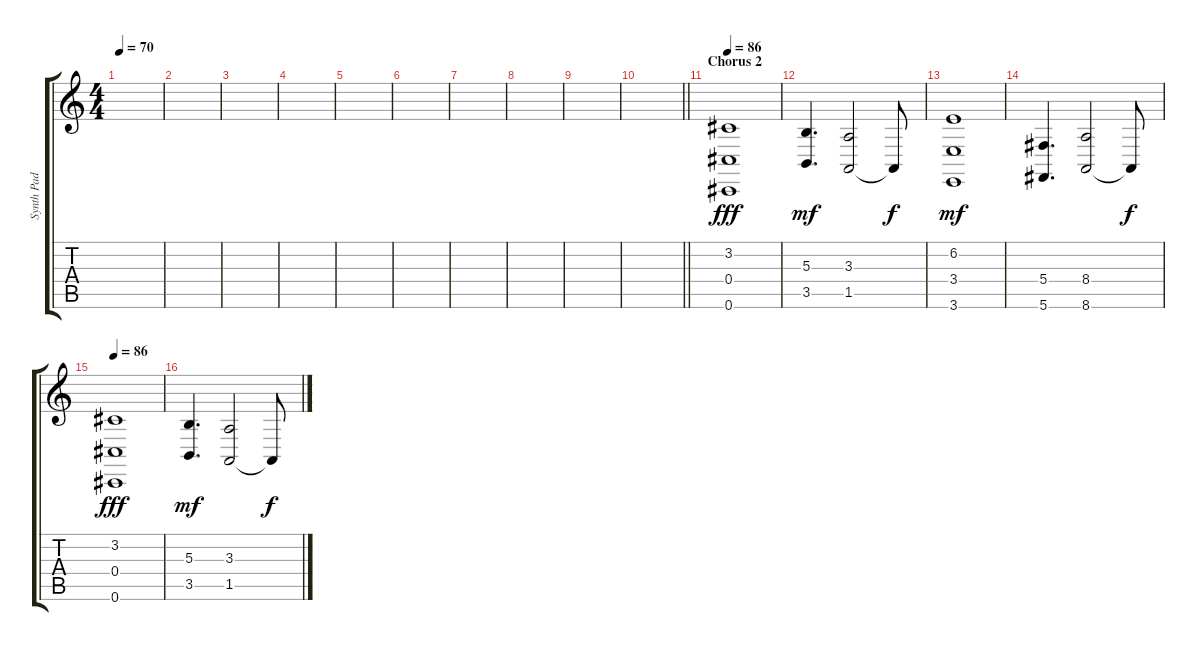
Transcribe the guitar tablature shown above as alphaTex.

\track ("Synth Pad" "Synth Pad") {instrument pad7halo}
\staff {score tabs}
\tuning (Eb4 Bb3 Gb3 Db3 Ab2 Db2) {hide}
\ts (4 4)
\tempo 70
\clef g2
\ks c
|
|
|
|
|
|
|
|
|
\barLineRight lightlight
|
\section ("" "Chorus 2")
\tempo 86
(3.2 0.4 0.6).1{dy fff} |
(5.3 3.5).4{d dy mf} (3.3 1.5).2 1.5{t}.8{dy f} |
(6.2 3.4 3.6).1{dy mf} |
(5.4 5.6).4{d} (8.4 8.6).2 8.6{t}.8{dy f} |
\tempo 86
(3.2 0.4 0.6).1{dy fff} |
(5.3 3.5).4{d dy mf} (3.3 1.5).2 1.5{t}.8{dy f}
